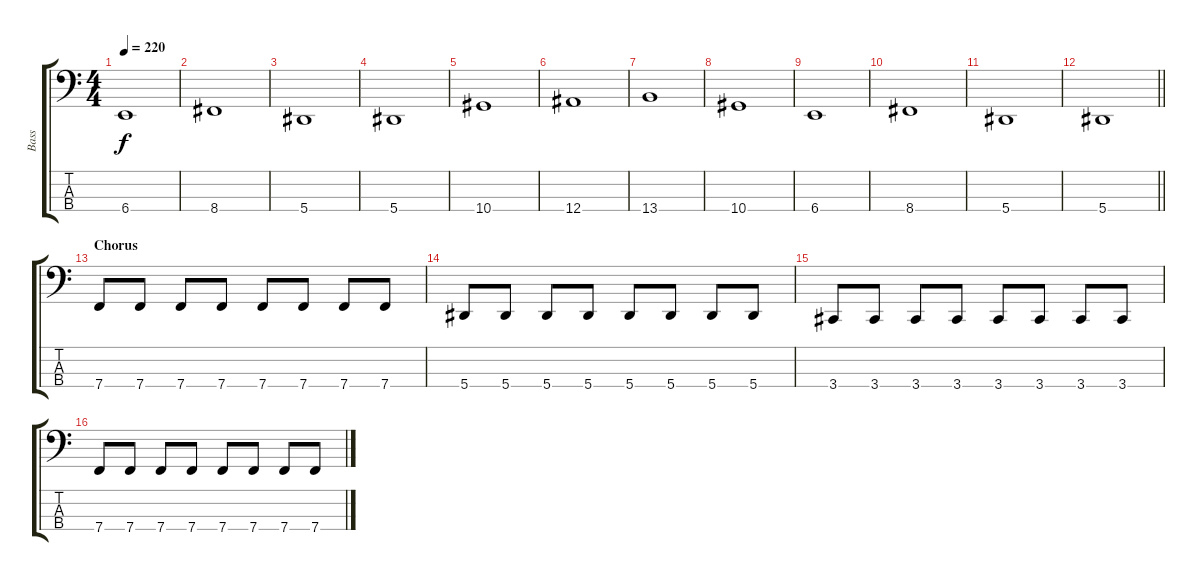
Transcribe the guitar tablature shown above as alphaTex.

\track ("Bass" "Bass") {instrument electricbassfinger}
\staff {score tabs}
\tuning (Eb2 Bb1 F1 Bb0) {hide}
\ts (4 4)
\tempo 220
\clef f4
\ks c
6.4.1{dy f} |
8.4.1 |
5.4.1 |
5.4.1 |
10.4.1 |
12.4.1 |
13.4.1 |
10.4.1 |
6.4.1 |
8.4.1 |
5.4.1 |
\barLineRight lightlight
5.4.1 |
\section ("" "Chorus")
7.4.8 7.4.8 7.4.8 7.4.8 7.4.8 7.4.8 7.4.8 7.4.8 |
5.4.8 5.4.8 5.4.8 5.4.8 5.4.8 5.4.8 5.4.8 5.4.8 |
3.4.8 3.4.8 3.4.8 3.4.8 3.4.8 3.4.8 3.4.8 3.4.8 |
7.4.8 7.4.8 7.4.8 7.4.8 7.4.8 7.4.8 7.4.8 7.4.8
